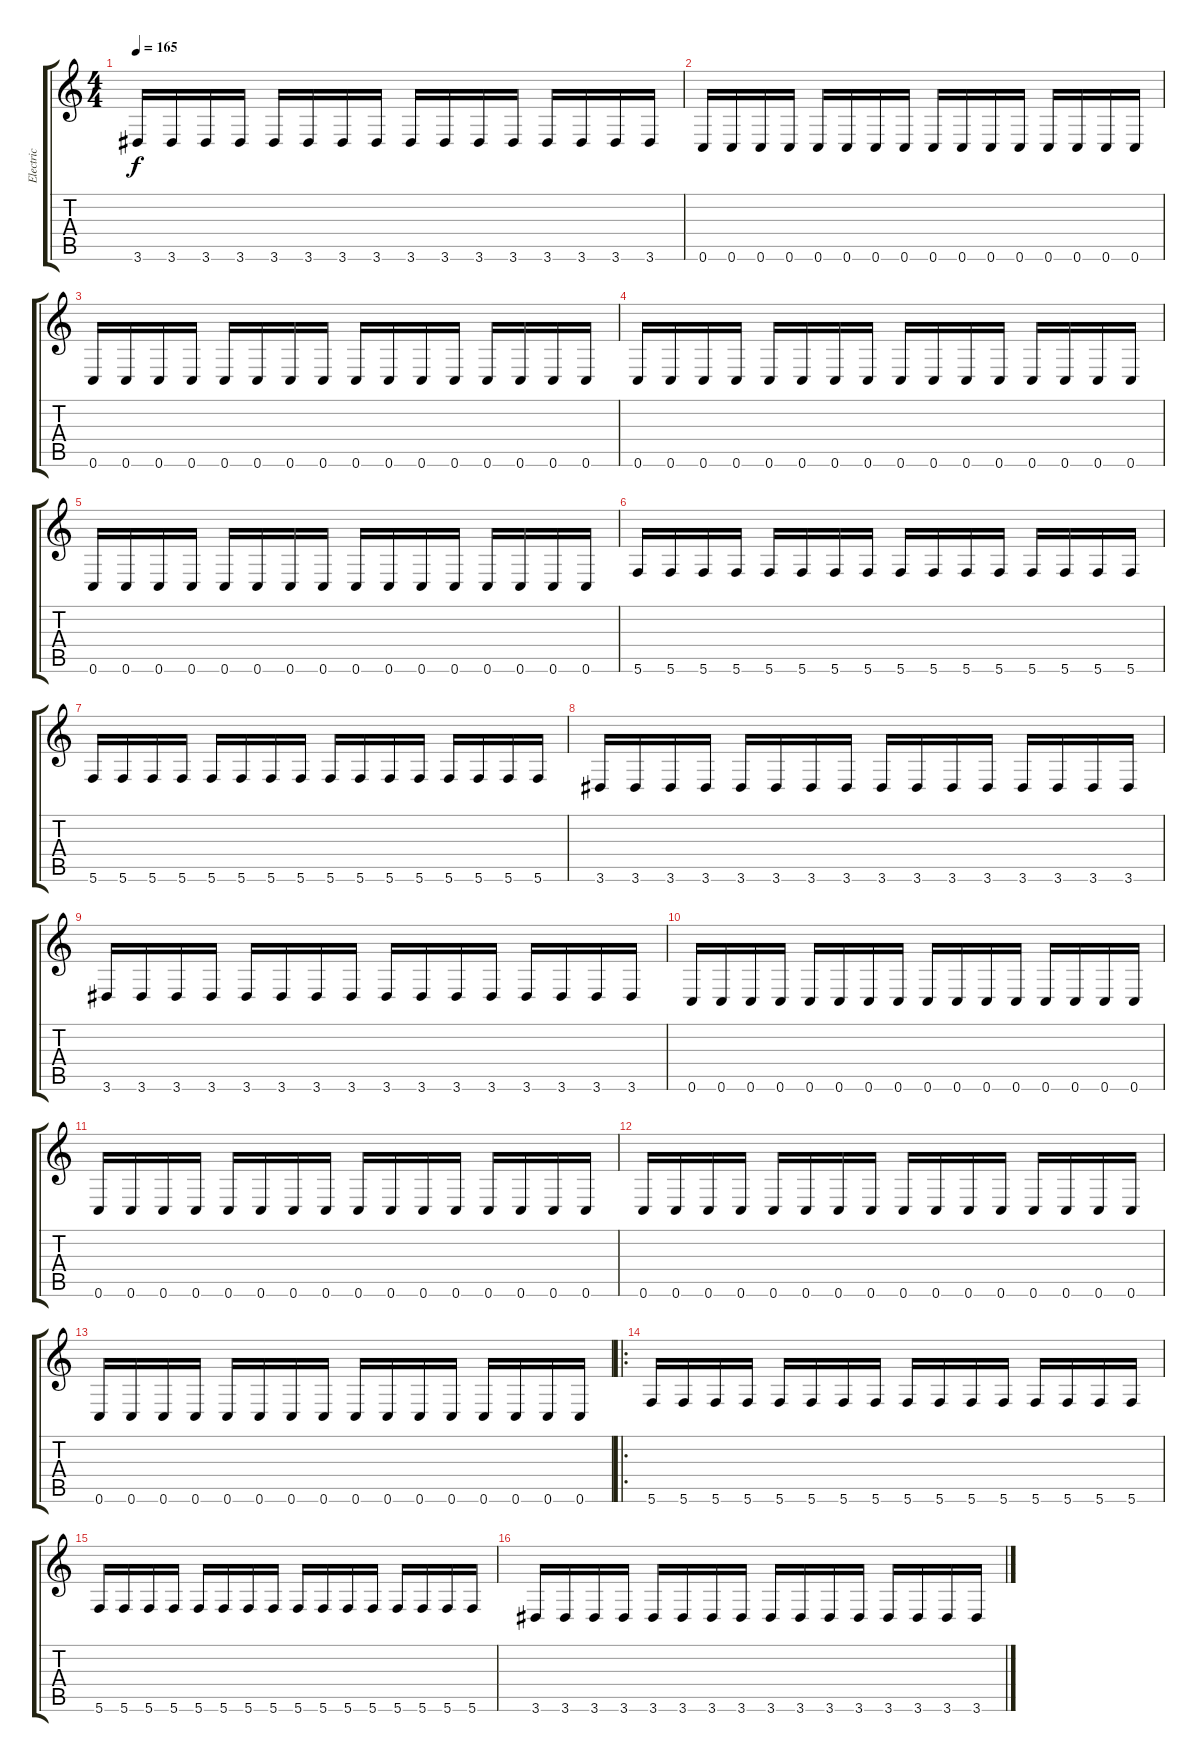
\track ("Electric" "Electric") {instrument distortionguitar}
\staff {score tabs}
\tuning (D4 A3 F3 C3 G2 C2) {hide}
\ts (4 4)
\tempo 165
\clef g2
\ks c
3.6.16{dy f} 3.6.16 3.6.16 3.6.16 3.6.16 3.6.16 3.6.16 3.6.16 3.6.16 3.6.16 3.6.16 3.6.16 3.6.16 3.6.16 3.6.16 3.6.16 |
0.6.16 0.6.16 0.6.16 0.6.16 0.6.16 0.6.16 0.6.16 0.6.16 0.6.16 0.6.16 0.6.16 0.6.16 0.6.16 0.6.16 0.6.16 0.6.16 |
0.6.16 0.6.16 0.6.16 0.6.16 0.6.16 0.6.16 0.6.16 0.6.16 0.6.16 0.6.16 0.6.16 0.6.16 0.6.16 0.6.16 0.6.16 0.6.16 |
0.6.16 0.6.16 0.6.16 0.6.16 0.6.16 0.6.16 0.6.16 0.6.16 0.6.16 0.6.16 0.6.16 0.6.16 0.6.16 0.6.16 0.6.16 0.6.16 |
0.6.16 0.6.16 0.6.16 0.6.16 0.6.16 0.6.16 0.6.16 0.6.16 0.6.16 0.6.16 0.6.16 0.6.16 0.6.16 0.6.16 0.6.16 0.6.16 |
5.6.16 5.6.16 5.6.16 5.6.16 5.6.16 5.6.16 5.6.16 5.6.16 5.6.16 5.6.16 5.6.16 5.6.16 5.6.16 5.6.16 5.6.16 5.6.16 |
5.6.16 5.6.16 5.6.16 5.6.16 5.6.16 5.6.16 5.6.16 5.6.16 5.6.16 5.6.16 5.6.16 5.6.16 5.6.16 5.6.16 5.6.16 5.6.16 |
3.6.16 3.6.16 3.6.16 3.6.16 3.6.16 3.6.16 3.6.16 3.6.16 3.6.16 3.6.16 3.6.16 3.6.16 3.6.16 3.6.16 3.6.16 3.6.16 |
3.6.16 3.6.16 3.6.16 3.6.16 3.6.16 3.6.16 3.6.16 3.6.16 3.6.16 3.6.16 3.6.16 3.6.16 3.6.16 3.6.16 3.6.16 3.6.16 |
0.6.16 0.6.16 0.6.16 0.6.16 0.6.16 0.6.16 0.6.16 0.6.16 0.6.16 0.6.16 0.6.16 0.6.16 0.6.16 0.6.16 0.6.16 0.6.16 |
0.6.16 0.6.16 0.6.16 0.6.16 0.6.16 0.6.16 0.6.16 0.6.16 0.6.16 0.6.16 0.6.16 0.6.16 0.6.16 0.6.16 0.6.16 0.6.16 |
0.6.16 0.6.16 0.6.16 0.6.16 0.6.16 0.6.16 0.6.16 0.6.16 0.6.16 0.6.16 0.6.16 0.6.16 0.6.16 0.6.16 0.6.16 0.6.16 |
0.6.16 0.6.16 0.6.16 0.6.16 0.6.16 0.6.16 0.6.16 0.6.16 0.6.16 0.6.16 0.6.16 0.6.16 0.6.16 0.6.16 0.6.16 0.6.16 |
\ro
5.6.16 5.6.16 5.6.16 5.6.16 5.6.16 5.6.16 5.6.16 5.6.16 5.6.16 5.6.16 5.6.16 5.6.16 5.6.16 5.6.16 5.6.16 5.6.16 |
5.6.16 5.6.16 5.6.16 5.6.16 5.6.16 5.6.16 5.6.16 5.6.16 5.6.16 5.6.16 5.6.16 5.6.16 5.6.16 5.6.16 5.6.16 5.6.16 |
3.6.16 3.6.16 3.6.16 3.6.16 3.6.16 3.6.16 3.6.16 3.6.16 3.6.16 3.6.16 3.6.16 3.6.16 3.6.16 3.6.16 3.6.16 3.6.16
